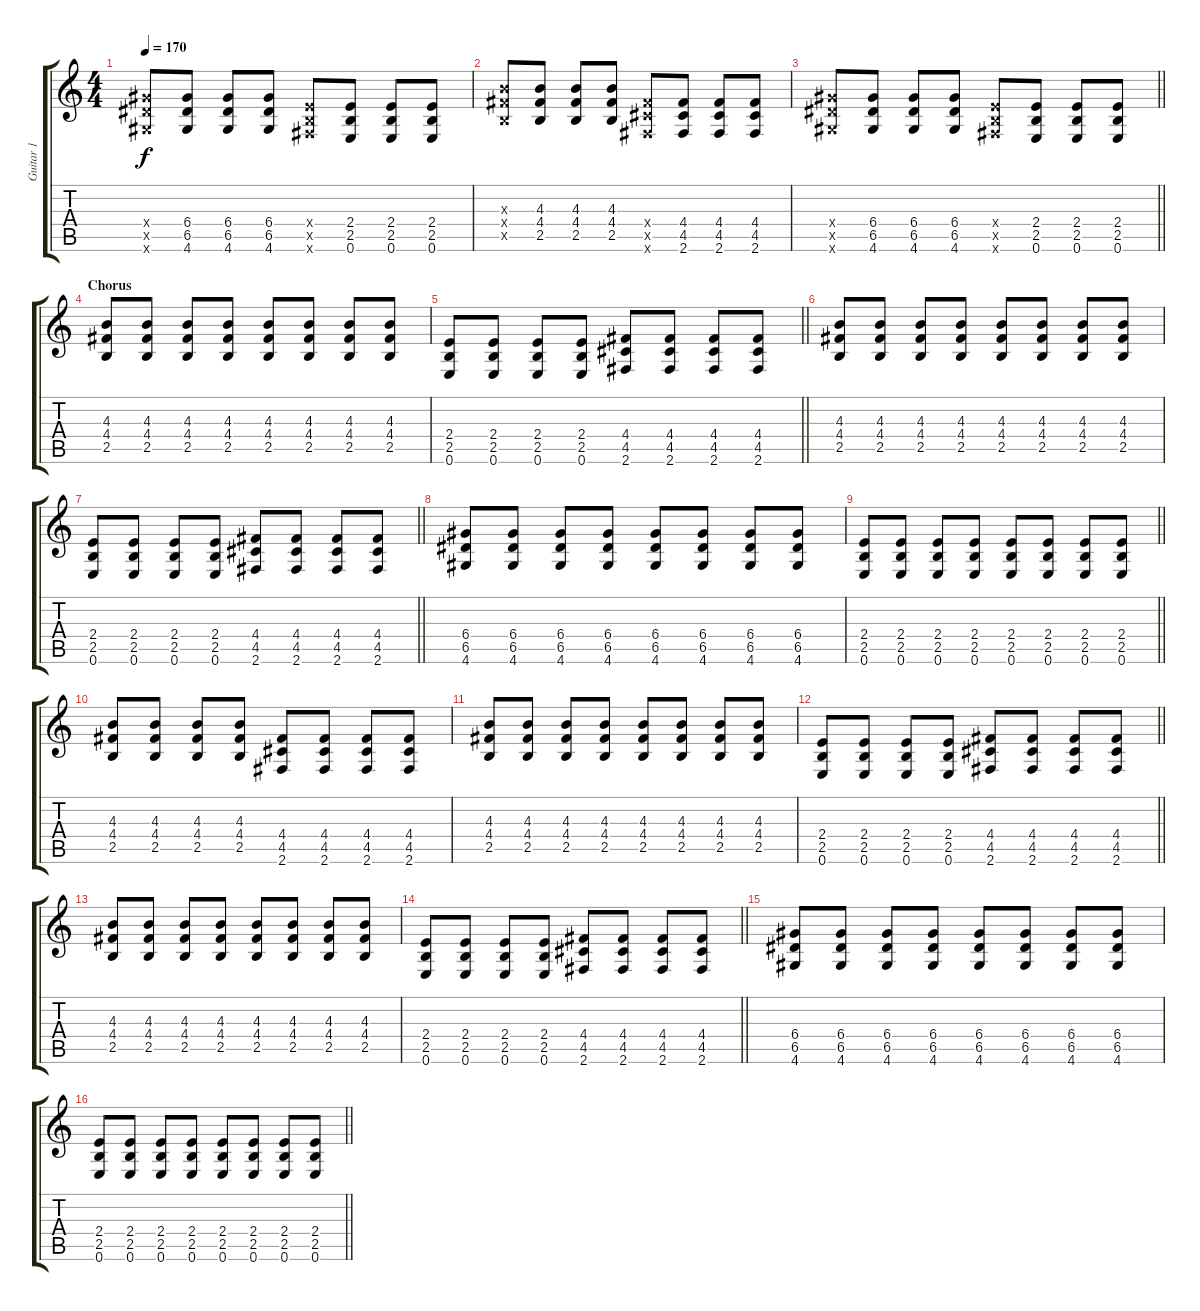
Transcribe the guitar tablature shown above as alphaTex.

\track ("Guitar 1" "Guitar 1") {instrument overdrivenguitar}
\staff {score tabs}
\tuning (E4 B3 G3 D3 A2 E2) {hide}
\ts (4 4)
\tempo 170
\clef g2
\ks c
(6.4{x} 6.5{x} 4.6{x}).8{dy f} (6.4 6.5 4.6).8 (6.4 6.5 4.6).8 (6.4 6.5 4.6).8 (2.4{x} 2.5{x} 2.6{x}).8 (2.4 2.5 0.6).8 (2.4 2.5 0.6).8 (2.4 2.5 0.6).8 |
(4.3{x} 4.4{x} 2.5{x}).8 (4.3 4.4 2.5).8 (4.3 4.4 2.5).8 (4.3 4.4 2.5).8 (4.4{x} 4.5{x} 2.6{x}).8 (4.4 4.5 2.6).8 (4.4 4.5 2.6).8 (4.4 4.5 2.6).8 |
\barLineRight lightlight
(6.4{x} 6.5{x} 4.6{x}).8 (6.4 6.5 4.6).8 (6.4 6.5 4.6).8 (6.4 6.5 4.6).8 (2.4{x} 2.5{x} 2.6{x}).8 (2.4 2.5 0.6).8 (2.4 2.5 0.6).8 (2.4 2.5 0.6).8 |
\section ("" "Chorus")
(4.3 4.4 2.5).8 (4.3 4.4 2.5).8 (4.3 4.4 2.5).8 (4.3 4.4 2.5).8 (4.3 4.4 2.5).8 (4.3 4.4 2.5).8 (4.3 4.4 2.5).8 (4.3 4.4 2.5).8 |
\barLineRight lightlight
(2.4 2.5 0.6).8 (2.4 2.5 0.6).8 (2.4 2.5 0.6).8 (2.4 2.5 0.6).8 (4.4 4.5 2.6).8 (4.4 4.5 2.6).8 (4.4 4.5 2.6).8 (4.4 4.5 2.6).8 |
(4.3 4.4 2.5).8 (4.3 4.4 2.5).8 (4.3 4.4 2.5).8 (4.3 4.4 2.5).8 (4.3 4.4 2.5).8 (4.3 4.4 2.5).8 (4.3 4.4 2.5).8 (4.3 4.4 2.5).8 |
\barLineRight lightlight
(2.4 2.5 0.6).8 (2.4 2.5 0.6).8 (2.4 2.5 0.6).8 (2.4 2.5 0.6).8 (4.4 4.5 2.6).8 (4.4 4.5 2.6).8 (4.4 4.5 2.6).8 (4.4 4.5 2.6).8 |
(6.4 6.5 4.6).8 (6.4 6.5 4.6).8 (6.4 6.5 4.6).8 (6.4 6.5 4.6).8 (6.4 6.5 4.6).8 (6.4 6.5 4.6).8 (6.4 6.5 4.6).8 (6.4 6.5 4.6).8 |
\barLineRight lightlight
(2.4 2.5 0.6).8 (2.4 2.5 0.6).8 (2.4 2.5 0.6).8 (2.4 2.5 0.6).8 (2.4 2.5 0.6).8 (2.4 2.5 0.6).8 (2.4 2.5 0.6).8 (2.4 2.5 0.6).8 |
(4.3 4.4 2.5).8 (4.3 4.4 2.5).8 (4.3 4.4 2.5).8 (4.3 4.4 2.5).8 (4.4 4.5 2.6).8 (4.4 4.5 2.6).8 (4.4 4.5 2.6).8 (4.4 4.5 2.6).8 |
(4.3 4.4 2.5).8 (4.3 4.4 2.5).8 (4.3 4.4 2.5).8 (4.3 4.4 2.5).8 (4.3 4.4 2.5).8 (4.3 4.4 2.5).8 (4.3 4.4 2.5).8 (4.3 4.4 2.5).8 |
\barLineRight lightlight
(2.4 2.5 0.6).8 (2.4 2.5 0.6).8 (2.4 2.5 0.6).8 (2.4 2.5 0.6).8 (4.4 4.5 2.6).8 (4.4 4.5 2.6).8 (4.4 4.5 2.6).8 (4.4 4.5 2.6).8 |
(4.3 4.4 2.5).8 (4.3 4.4 2.5).8 (4.3 4.4 2.5).8 (4.3 4.4 2.5).8 (4.3 4.4 2.5).8 (4.3 4.4 2.5).8 (4.3 4.4 2.5).8 (4.3 4.4 2.5).8 |
\barLineRight lightlight
(2.4 2.5 0.6).8 (2.4 2.5 0.6).8 (2.4 2.5 0.6).8 (2.4 2.5 0.6).8 (4.4 4.5 2.6).8 (4.4 4.5 2.6).8 (4.4 4.5 2.6).8 (4.4 4.5 2.6).8 |
(6.4 6.5 4.6).8 (6.4 6.5 4.6).8 (6.4 6.5 4.6).8 (6.4 6.5 4.6).8 (6.4 6.5 4.6).8 (6.4 6.5 4.6).8 (6.4 6.5 4.6).8 (6.4 6.5 4.6).8 |
\barLineRight lightlight
(2.4 2.5 0.6).8 (2.4 2.5 0.6).8 (2.4 2.5 0.6).8 (2.4 2.5 0.6).8 (2.4 2.5 0.6).8 (2.4 2.5 0.6).8 (2.4 2.5 0.6).8 (2.4 2.5 0.6).8
